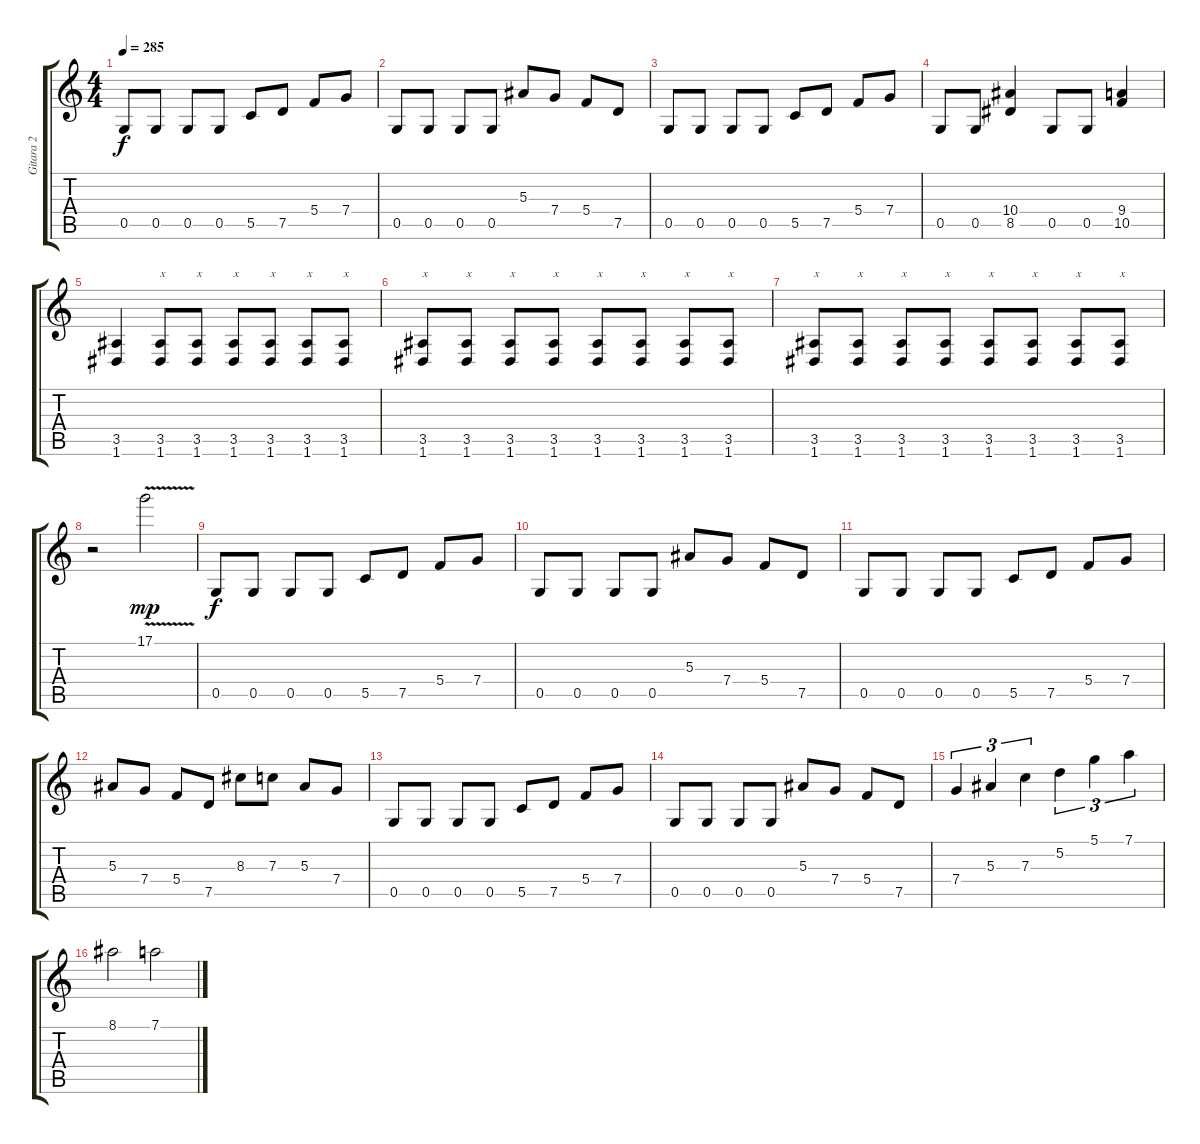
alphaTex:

\track ("Gitara 2" "Gitara 2") {instrument distortionguitar}
\staff {score tabs}
\tuning (D4 A3 F3 C3 G2 D2) {hide}
\ts (4 4)
\tempo 285
\clef g2
\ks c
0.5.8{dy f} 0.5.8 0.5.8 0.5.8 5.5.8 7.5.8 5.4.8 7.4.8 |
0.5.8 0.5.8 0.5.8 0.5.8 5.3.8 7.4.8 5.4.8 7.5.8 |
0.5.8 0.5.8 0.5.8 0.5.8 5.5.8 7.5.8 5.4.8 7.4.8 |
0.5.8 0.5.8 (10.4 8.5).4 0.5.8 0.5.8 (9.4 10.5).4 |
(3.5 1.6).4 (3.5 1.6).8{txt "x"} (3.5 1.6).8{txt "x"} (3.5 1.6).8{txt "x"} (3.5 1.6).8{txt "x"} (3.5 1.6).8{txt "x"} (3.5 1.6).8{txt "x"} |
(3.5 1.6).8{txt "x"} (3.5 1.6).8{txt "x"} (3.5 1.6).8{txt "x"} (3.5 1.6).8{txt "x"} (3.5 1.6).8{txt "x"} (3.5 1.6).8{txt "x"} (3.5 1.6).8{txt "x"} (3.5 1.6).8{txt "x"} |
(3.5 1.6).8{txt "x"} (3.5 1.6).8{txt "x"} (3.5 1.6).8{txt "x"} (3.5 1.6).8{txt "x"} (3.5 1.6).8{txt "x"} (3.5 1.6).8{txt "x"} (3.5 1.6).8{txt "x"} (3.5 1.6).8{txt "x"} |
r.2 17.1{v}.2{dy mp} |
0.5.8{dy f} 0.5.8 0.5.8 0.5.8 5.5.8 7.5.8 5.4.8 7.4.8 |
0.5.8 0.5.8 0.5.8 0.5.8 5.3.8 7.4.8 5.4.8 7.5.8 |
0.5.8 0.5.8 0.5.8 0.5.8 5.5.8 7.5.8 5.4.8 7.4.8 |
5.3.8 7.4.8 5.4.8 7.5.8 8.3.8 7.3.8 5.3.8 7.4.8 |
0.5.8 0.5.8 0.5.8 0.5.8 5.5.8 7.5.8 5.4.8 7.4.8 |
0.5.8 0.5.8 0.5.8 0.5.8 5.3.8 7.4.8 5.4.8 7.5.8 |
7.4.4{tu (3 2)} 5.3.4{tu (3 2)} 7.3.4{tu (3 2)} 5.2.4{tu (3 2)} 5.1.4{tu (3 2)} 7.1.4{tu (3 2)} |
8.1.2 7.1.2
